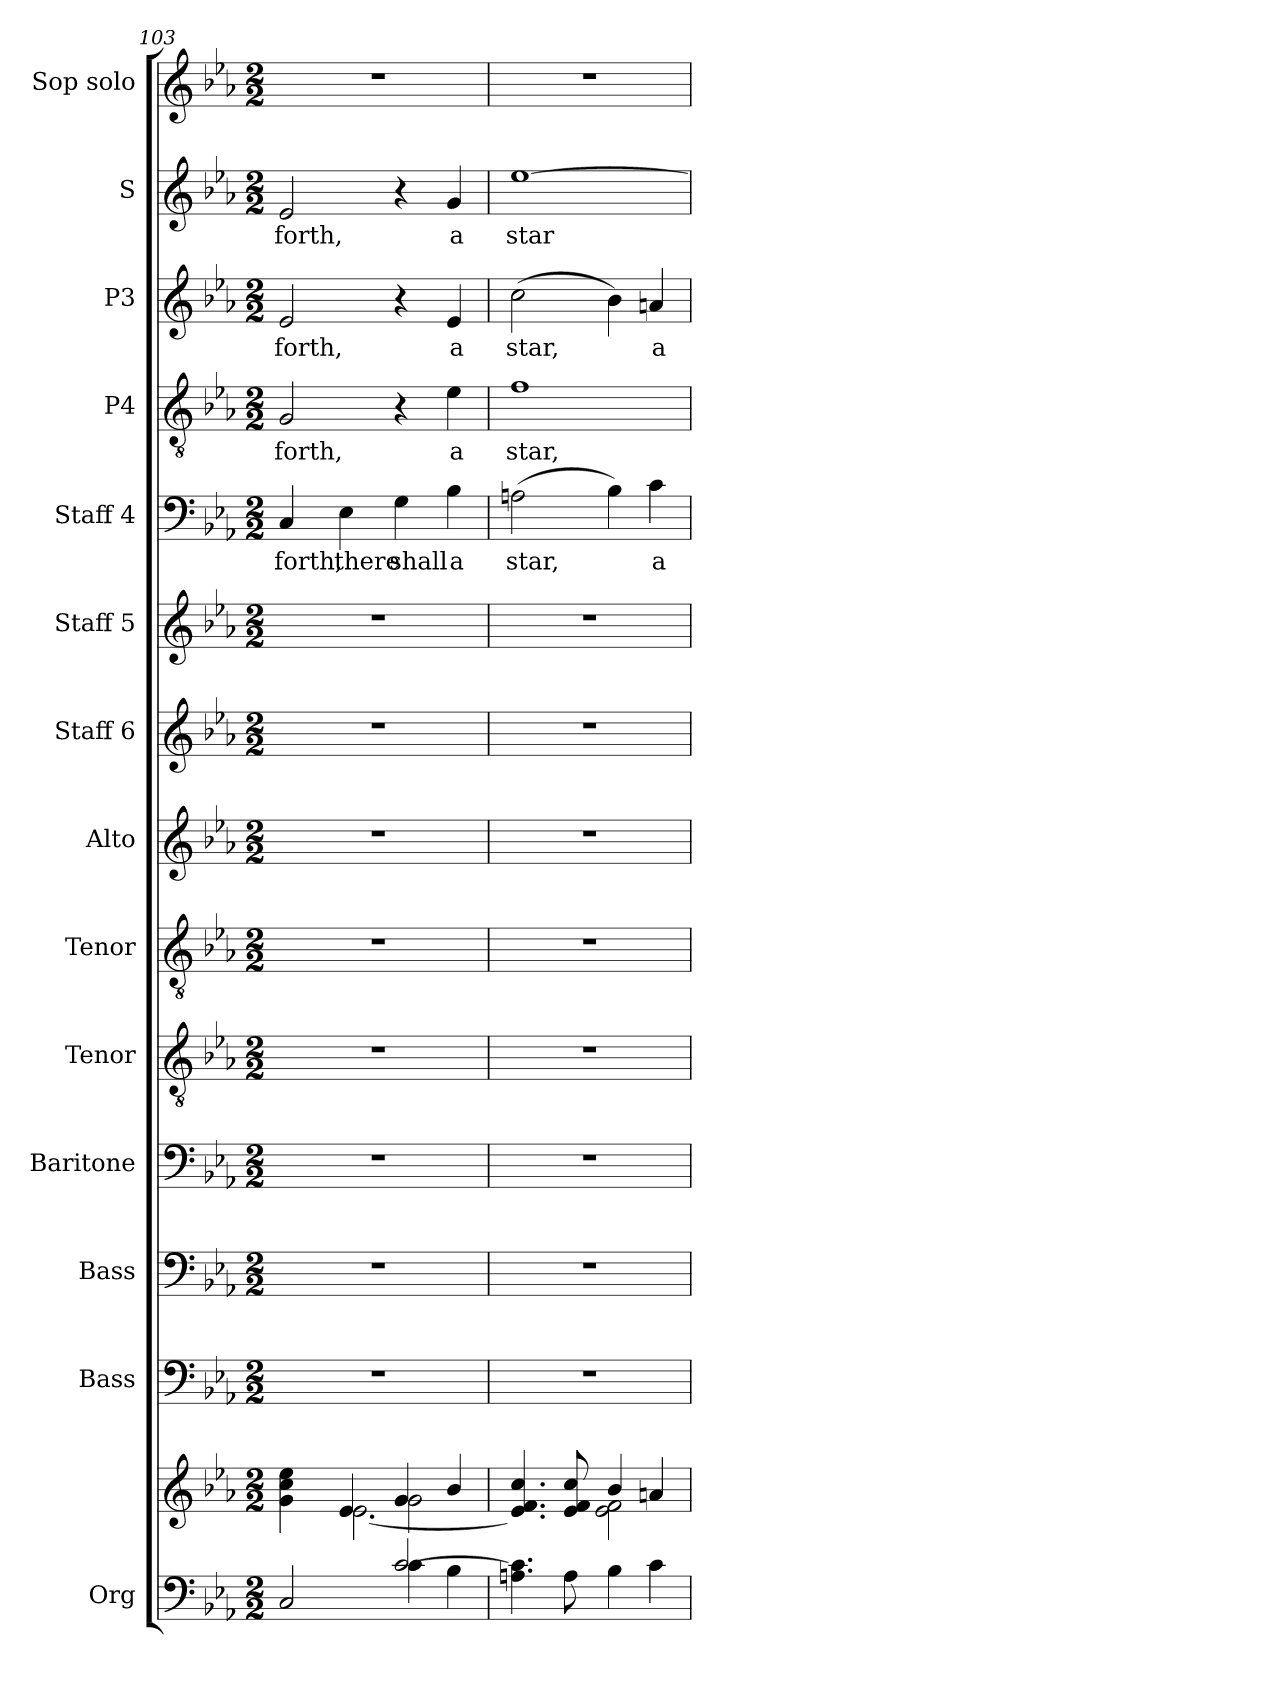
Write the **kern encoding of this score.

**kern	**kern	**kern	**kern	**kern	**kern	**kern	**kern	**kern	**kern	**kern	**text	**kern	**text	**kern	**text	**kern	**text	**kern
*part14	*part14	*part13	*part12	*part11	*part10	*part9	*part8	*part7	*part6	*part5	*part5	*part4	*part4	*part3	*part3	*part2	*part2	*part1
*staff15	*staff14	*staff13	*staff12	*staff11	*staff10	*staff9	*staff8	*staff7	*staff6	*staff5	*staff5	*staff4	*staff4	*staff3	*staff3	*staff2	*staff2	*staff1
*I"Org	*	*I"Bass	*I"Bass	*I"Baritone	*I"Tenor	*I"Tenor	*I"Alto	*I"Staff 6	*I"Staff 5	*I"Staff 4	*	*I"P4	*	*I"P3	*	*I"S	*	*I"Sop solo
*I'Org.	*	*I'B.	*I'B.	*I'Bar.	*I'T.	*I'T.	*I'A.	*I'Sta. 6	*I'Sta. 5	*I'Sta. 4	*	*	*	*	*	*	*	*I'S.
*clefF4	*clefG2	*clefF4	*clefF4	*clefF4	*clefGv2	*clefGv2	*clefG2	*clefG2	*clefG2	*clefF4	*	*clefGv2	*	*clefG2	*	*clefG2	*	*clefG2
*	*	*	*	*	*ITrd7c12	*ITrd7c12	*	*	*	*	*	*	*	*	*	*	*	*
*k[b-e-a-]	*k[b-e-a-]	*k[b-e-a-]	*k[b-e-a-]	*k[b-e-a-]	*k[b-e-a-]	*k[b-e-a-]	*k[b-e-a-]	*k[b-e-a-]	*k[b-e-a-]	*k[b-e-a-]	*	*k[b-e-a-]	*	*k[b-e-a-]	*	*k[b-e-a-]	*	*k[b-e-a-]
*E-:	*E-:	*E-:	*E-:	*E-:	*E-:	*E-:	*E-:	*E-:	*E-:	*E-:	*	*E-:	*	*E-:	*	*E-:	*	*E-:
*M2/2	*M2/2	*M2/2	*M2/2	*M2/2	*M2/2	*M2/2	*M2/2	*M2/2	*M2/2	*M2/2	*	*M2/2	*	*M2/2	*	*M2/2	*	*M2/2
=103	=103	=103	=103	=103	=103	=103	=103	=103	=103	=103	=103	=103	=103	=103	=103	=103	=103	=103
*^	*^	*	*	*	*	*	*	*	*	*	*	*	*	*	*	*	*	*
*	*	*	*^	*	*	*	*	*	*	*	*	*	*	*	*	*	*	*	*	*
!	!	!	!	!	!	!	!	!	!	!	!	!	!	!LO:LY:b:color=#000000	!	!	!	!	!	!	!
!	!	!	!	!	!	!	!	!	!	!	!	!	!	!	!	!LO:LY:b:color=#000000	!	!	!	!	!
!	!	!	!	!	!	!	!	!	!	!	!	!	!	!	!	!	!	!LO:LY:b:color=#000000	!	!	!
!	!	!	!	!	!	!	!	!	!	!	!	!	!	!	!	!	!	!	!	!LO:LY:b:color=#000000	!
2Ci/	2ryy	4gi\ 4cci 4ee-i	4ryy	2ryy	1r	1r	1r	1r	1r	1r	1r	1r	4Ci/	forth,	2Gi/	forth,	2e-i/	forth,	2e-i/	forth,	1r
!	!	!	!	!	!	!	!	!	!	!	!	!	!	!LO:LY:b:color=#000000	!	!	!	!	!	!	!
.	.	4e-i/	[2.e-i\	.	.	.	.	.	.	.	.	.	4E-i\	there	.	.	.	.	.	.	.
!	!	!	!	!	!	!	!	!	!	!	!	!	!	!LO:LY:b:color=#000000	!	!	!	!	!	!	!
[2ci/	4ci\	4gi/	.	2gi\	.	.	.	.	.	.	.	.	4Gi\	shall	4r	.	4r	.	4r	.	.
!	!	!	!	!	!	!	!	!	!	!	!	!	!	!LO:LY:b:color=#000000	!	!	!	!	!	!	!
!	!	!	!	!	!	!	!	!	!	!	!	!	!	!	!	!LO:LY:b:color=#000000	!	!	!	!	!
!	!	!	!	!	!	!	!	!	!	!	!	!	!	!	!	!	!	!LO:LY:b:color=#000000	!	!	!
!	!	!	!	!	!	!	!	!	!	!	!	!	!	!	!	!	!	!	!	!LO:LY:b:color=#000000	!
.	4B-i\	4b-i/	.	.	.	.	.	.	.	.	.	.	4B-i\	a	4e-i\	a	4e-i/	a	4gi/	a	.
*v	*v	*	*	*	*	*	*	*	*	*	*	*	*	*	*	*	*	*	*	*	*
*	*	*v	*v	*	*	*	*	*	*	*	*	*	*	*	*	*	*	*	*	*
=104	=104	=104	=104	=104	=104	=104	=104	=104	=104	=104	=104	=104	=104	=104	=104	=104	=104	=104	=104
*^	*	*	*	*	*	*	*	*	*	*	*	*	*	*	*	*	*	*	*
!	!	!	!	!	!	!	!	!	!	!	!	!	!LO:LY:b:color=#000000	!	!	!	!	!	!	!
*v	*v	*	*	*	*	*	*	*	*	*	*	*	*	*	*	*	*	*	*	*
*^	*	*	*	*	*	*	*	*	*	*	*	*	*	*	*	*	*	*	*
!	!	!	!	!	!	!	!	!	!	!	!	!	!	!	!LO:LY:b:color=#000000	!	!	!	!	!
*v	*v	*	*	*	*	*	*	*	*	*	*	*	*	*	*	*	*	*	*	*
*^	*	*	*	*	*	*	*	*	*	*	*	*	*	*	*	*	*	*	*
!	!	!	!	!	!	!	!	!	!	!	!	!	!	!	!	!	!LO:LY:b:color=#000000	!	!	!
*v	*v	*	*	*	*	*	*	*	*	*	*	*	*	*	*	*	*	*	*	*
*^	*	*	*	*	*	*	*	*	*	*	*	*	*	*	*	*	*	*	*
!	!	!	!	!	!	!	!	!	!	!	!	!	!	!	!	!	!	!	!LO:LY:b:color=#000000	!
*v	*v	*	*	*	*	*	*	*	*	*	*	*	*	*	*	*	*	*	*	*
4.Ani\ 4.ci]	4.e-i/] 4.fi 4.cci	2ryy	1r	1r	1r	1r	1r	1r	1r	1r	(2Ani\	star,	1fi	star,	(2cci\	star,	[1ee-i	star	1r
8Ai\	8e-i/ 8fi 8cci	.	.	.	.	.	.	.	.	.	.	.	.	.	.	.	.	.	.
4B-i\	4b-i/	2e-i\ 2fi	.	.	.	.	.	.	.	.	4B-i\)	.	.	.	4b-i\)	.	.	.	.
!	!	!	!	!	!	!	!	!	!	!	!	!LO:LY:b:color=#000000	!	!	!	!	!	!	!
!	!	!	!	!	!	!	!	!	!	!	!	!	!	!	!	!LO:LY:b:color=#000000	!	!	!
4ci\	4ani/	.	.	.	.	.	.	.	.	.	4ci\	a	.	.	4ani/	a	.	.	.
*	*v	*v	*	*	*	*	*	*	*	*	*	*	*	*	*	*	*	*	*
=	=	=	=	=	=	=	=	=	=	=	=	=	=	=	=	=	=	=
*-	*-	*-	*-	*-	*-	*-	*-	*-	*-	*-	*-	*-	*-	*-	*-	*-	*-	*-
